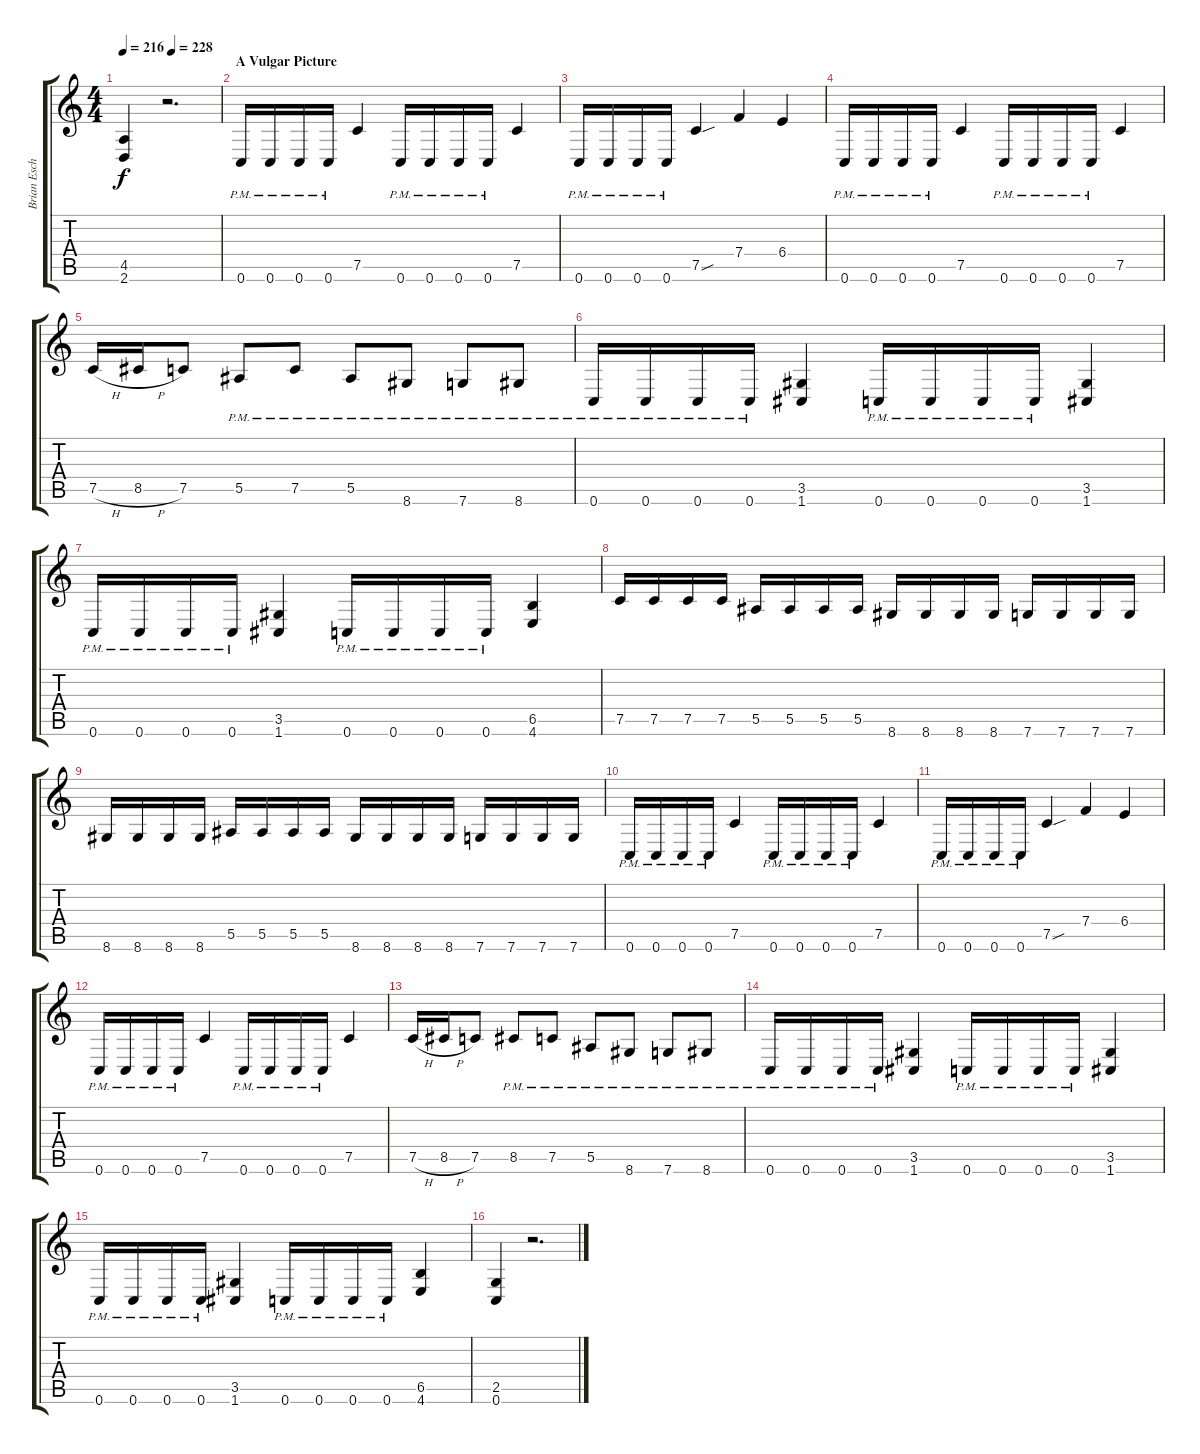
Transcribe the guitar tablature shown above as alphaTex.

\track ("Brian Eschbach (Lead Guitar)" "Brian Esch") {instrument distortionguitar}
\staff {score tabs}
\tuning (C4 G3 Eb3 Bb2 F2 C2) {hide}
\ts (4 4)
\tempo 216
\tempo (228 0.5)
\clef g2
\ks c
(4.5 2.6).4{dy f} r.2{d} |
\section ("" "A Vulgar Picture")
0.6{pm}.16{volume 16 balance 0} 0.6{pm}.16 0.6{pm}.16 0.6{pm}.16 7.5.4 0.6{pm}.16 0.6{pm}.16 0.6{pm}.16 0.6{pm}.16 7.5.4 |
0.6{pm}.16 0.6{pm}.16 0.6{pm}.16 0.6{pm}.16 7.5{sou}.4 7.4.4 6.4.4 |
0.6{pm}.16 0.6{pm}.16 0.6{pm}.16 0.6{pm}.16 7.5.4 0.6{pm}.16 0.6{pm}.16 0.6{pm}.16 0.6{pm}.16 7.5.4 |
7.5{h}.16 8.5{h}.16 7.5.8 5.5{pm}.8 7.5{pm}.8 5.5{pm}.8 8.6{pm}.8 7.6{pm}.8 8.6{pm}.8 |
0.6{pm}.16 0.6{pm}.16 0.6{pm}.16 0.6{pm}.16 (3.5 1.6).4 0.6{pm}.16 0.6{pm}.16 0.6{pm}.16 0.6{pm}.16 (3.5 1.6).4 |
0.6{pm}.16 0.6{pm}.16 0.6{pm}.16 0.6{pm}.16 (3.5 1.6).4 0.6{pm}.16 0.6{pm}.16 0.6{pm}.16 0.6{pm}.16 (6.5 4.6).4 |
7.5.16 7.5.16 7.5.16 7.5.16 5.5.16 5.5.16 5.5.16 5.5.16 8.6.16 8.6.16 8.6.16 8.6.16 7.6.16 7.6.16 7.6.16 7.6.16 |
8.6.16 8.6.16 8.6.16 8.6.16 5.5.16 5.5.16 5.5.16 5.5.16 8.6.16 8.6.16 8.6.16 8.6.16 7.6.16 7.6.16 7.6.16 7.6.16 |
0.6{pm}.16 0.6{pm}.16 0.6{pm}.16 0.6{pm}.16 7.5.4 0.6{pm}.16 0.6{pm}.16 0.6{pm}.16 0.6{pm}.16 7.5.4 |
0.6{pm}.16 0.6{pm}.16 0.6{pm}.16 0.6{pm}.16 7.5{sou}.4 7.4.4 6.4.4 |
0.6{pm}.16 0.6{pm}.16 0.6{pm}.16 0.6{pm}.16 7.5.4 0.6{pm}.16 0.6{pm}.16 0.6{pm}.16 0.6{pm}.16 7.5.4 |
7.5{h}.16 8.5{h}.16 7.5.8 8.5{pm}.8 7.5{pm}.8 5.5{pm}.8 8.6{pm}.8 7.6{pm}.8 8.6{pm}.8 |
0.6{pm}.16 0.6{pm}.16 0.6{pm}.16 0.6{pm}.16 (3.5 1.6).4 0.6{pm}.16 0.6{pm}.16 0.6{pm}.16 0.6{pm}.16 (3.5 1.6).4 |
0.6{pm}.16 0.6{pm}.16 0.6{pm}.16 0.6{pm}.16 (3.5 1.6).4 0.6{pm}.16 0.6{pm}.16 0.6{pm}.16 0.6{pm}.16 (6.5 4.6).4 |
(2.5 0.6).4 r.2{d}
